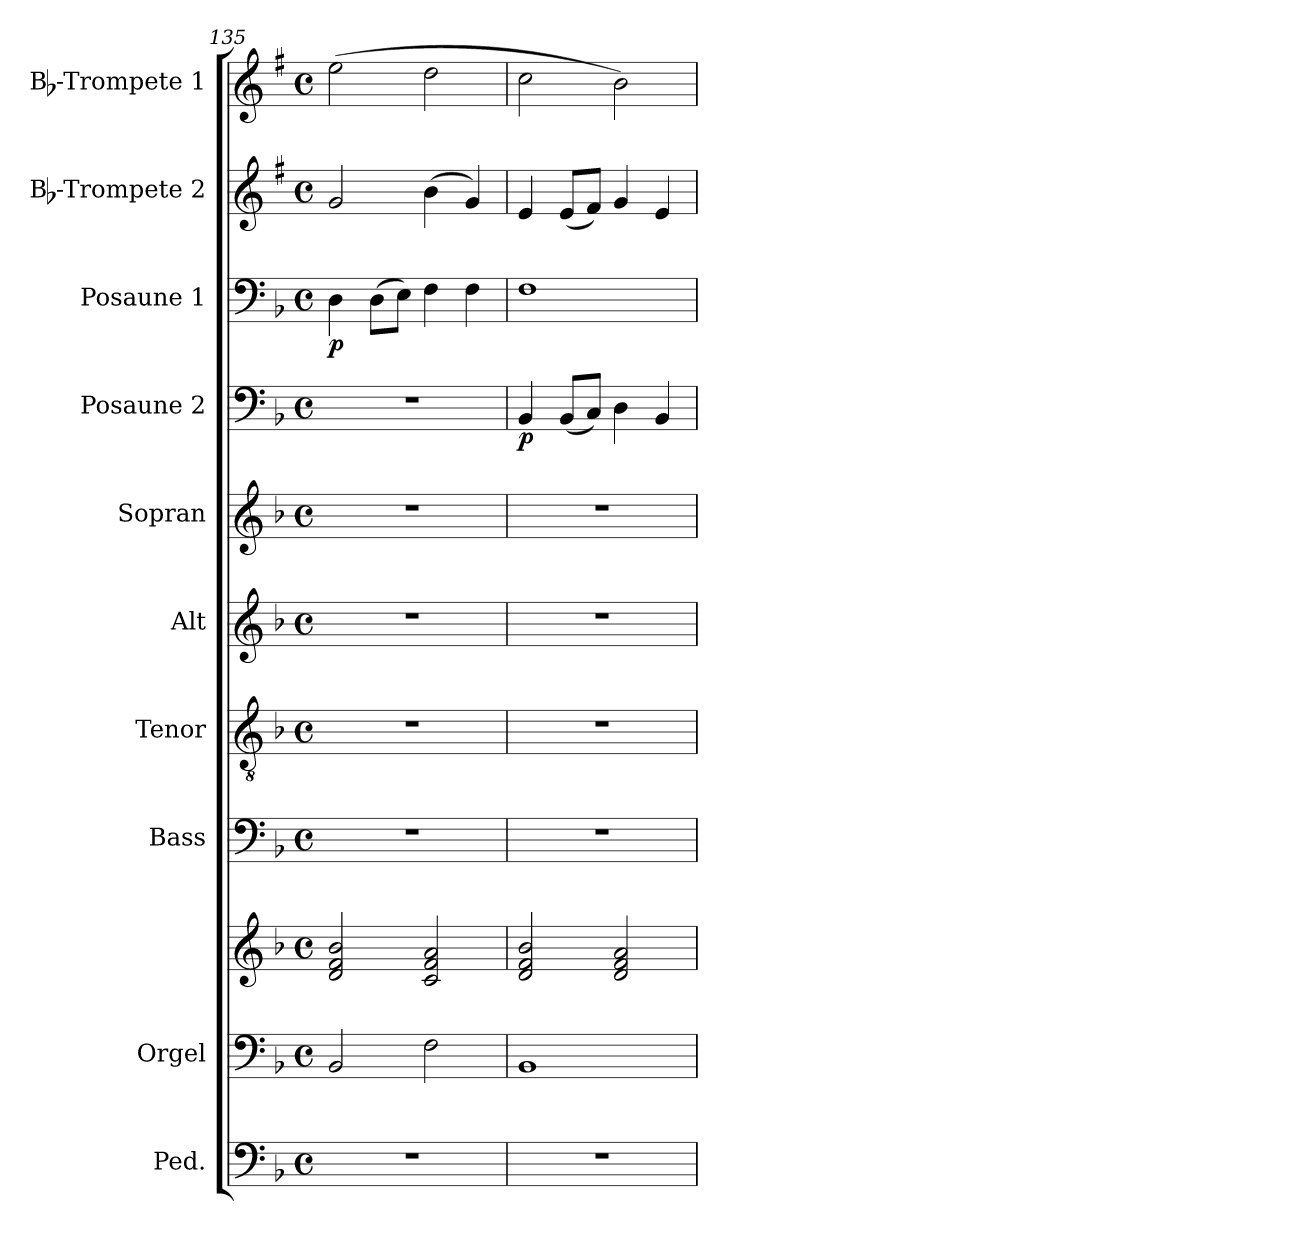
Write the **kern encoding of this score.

**kern	**kern	**kern	**kern	**kern	**kern	**kern	**kern	**dynam	**kern	**dynam	**kern	**kern
*part10	*part9	*part9	*part8	*part7	*part6	*part5	*part4	*part4	*part3	*part3	*part2	*part1
*staff11	*staff10	*staff9	*staff8	*staff7	*staff6	*staff5	*staff4	*staff4	*staff3	*staff3	*staff2	*staff1
*I"Ped.	*I"Orgel	*	*I"Bass	*I"Tenor	*I"Alt	*I"Sopran	*I"Posaune 2	*	*I"Posaune 1	*	*I"Bb-Trompete 2	*I"Bb-Trompete 1
*	*I'Org.	*	*I'B.	*I'T.	*I'A.	*I'S.	*I'Pos. 2	*	*I'Pos. 1	*	*I'Bb Trp. 2	*I'Bb Trp. 1
*clefF4	*clefF4	*clefG2	*clefF4	*clefGv2	*clefG2	*clefG2	*clefF4	*	*clefF4	*	*clefG2	*clefG2
*ITrd7c12	*	*	*	*	*	*	*	*	*	*	*ITrd1c2	*ITrd1c2
*k[b-]	*k[b-]	*k[b-]	*k[b-]	*k[b-]	*k[b-]	*k[b-]	*k[b-]	*	*k[b-]	*	*k[b-]	*k[b-]
*F:	*F:	*F:	*F:	*F:	*F:	*F:	*F:	*	*F:	*	*F:	*F:
*M4/4	*M4/4	*M4/4	*M4/4	*M4/4	*M4/4	*M4/4	*M4/4	*	*M4/4	*	*M4/4	*M4/4
*met(c)	*met(c)	*met(c)	*met(c)	*met(c)	*met(c)	*met(c)	*met(c)	*	*met(c)	*	*met(c)	*met(c)
=135	=135	=135	=135	=135	=135	=135	=135	=135	=135	=135	=135	=135
!	!	!	!	!	!	!	!	!	!	!LO:DY:b	!	!
1r	2BB-/	2d/ 2f/ 2b-/	1r	1r	1r	1r	1r	.	4D\	p	2f/	(>2dd\
.	.	.	.	.	.	.	.	.	(>8D\L	.	.	.
.	.	.	.	.	.	.	.	.	8E\J)	.	.	.
.	2F\	2c/ 2f/ 2a/	.	.	.	.	.	.	4F\	.	(<4a\	2cc\
.	.	.	.	.	.	.	.	.	4F\	.	4f/)	.
=136	=136	=136	=136	=136	=136	=136	=136	=136	=136	=136	=136	=136
!	!	!	!	!	!	!	!	!LO:DY:b	!	!	!	!
1r	1BB-	2d/ 2f/ 2b-/	1r	1r	1r	1r	4BB-/	p	1F	.	4d/	2b-\
.	.	.	.	.	.	.	(<8BB-/L	.	.	.	(<8d/L	.
.	.	.	.	.	.	.	8C/J)	.	.	.	8e/J)	.
.	.	2d/ 2f/ 2a/	.	.	.	.	4D\	.	.	.	4f/	2a\)
.	.	.	.	.	.	.	4BB-/	.	.	.	4d/	.
=	=	=	=	=	=	=	=	=	=	=	=	=
*-	*-	*-	*-	*-	*-	*-	*-	*-	*-	*-	*-	*-
